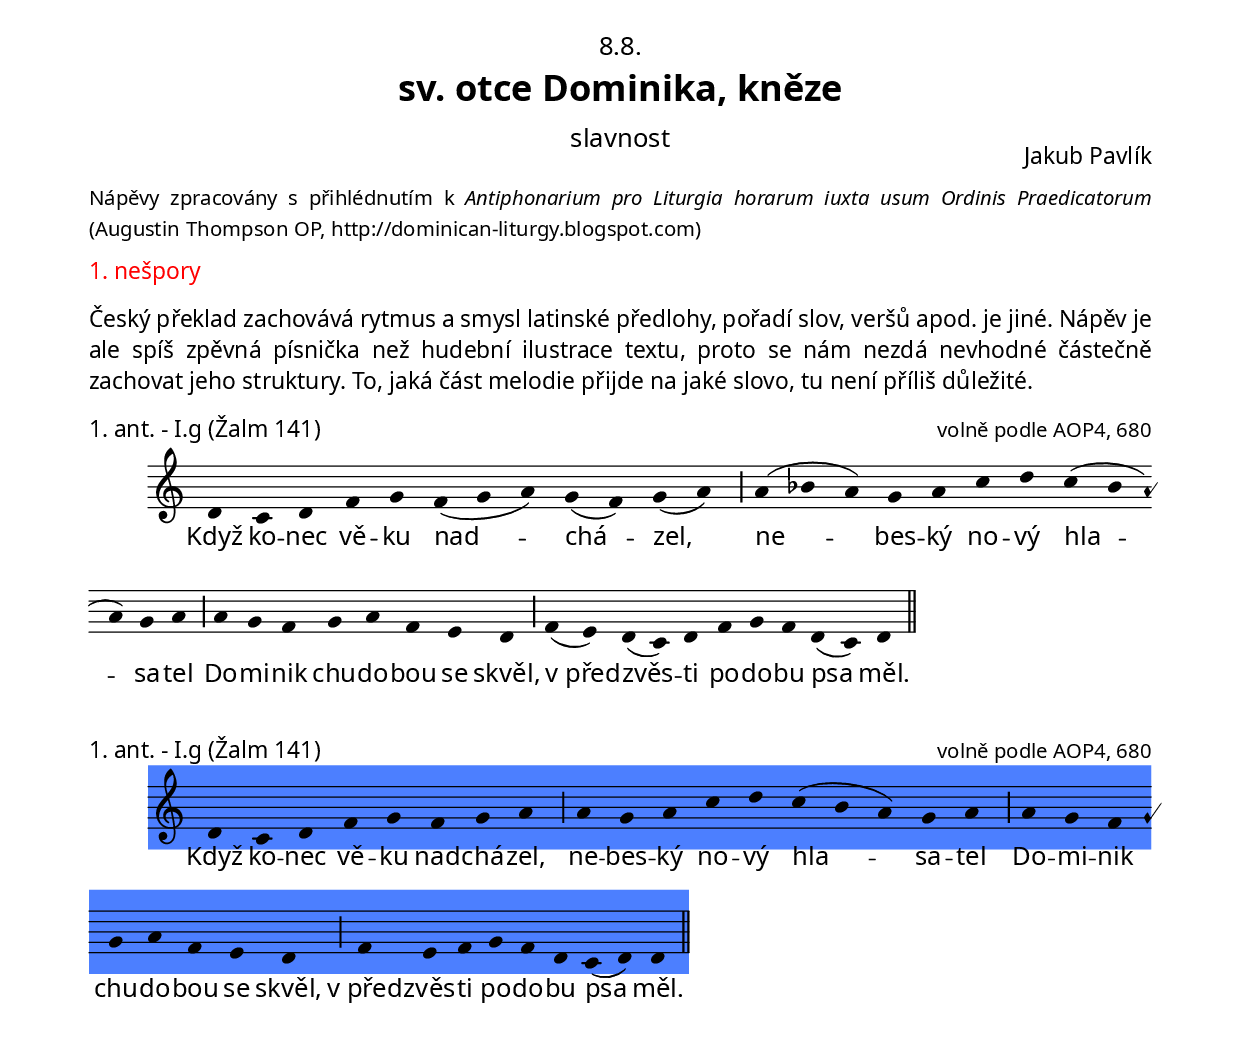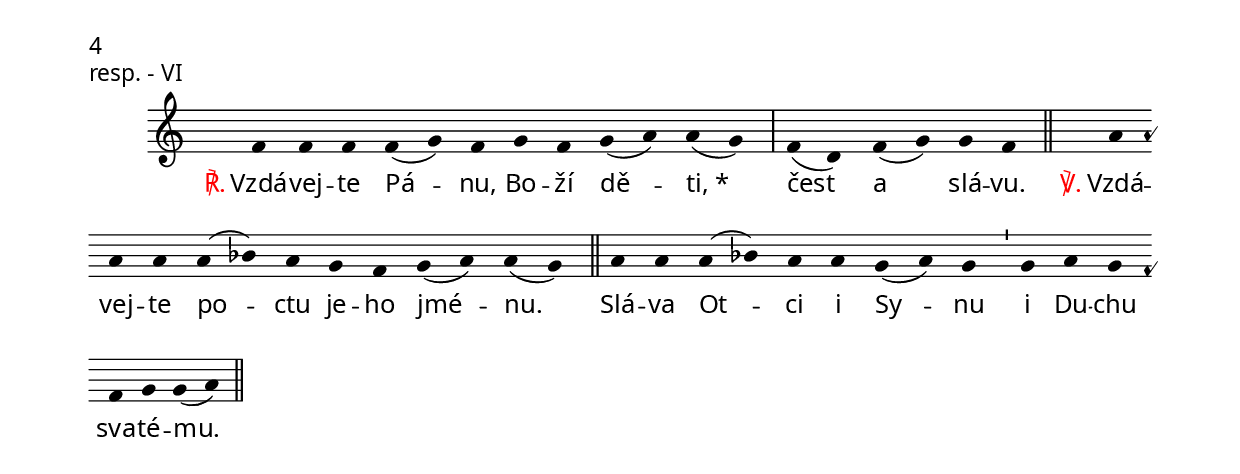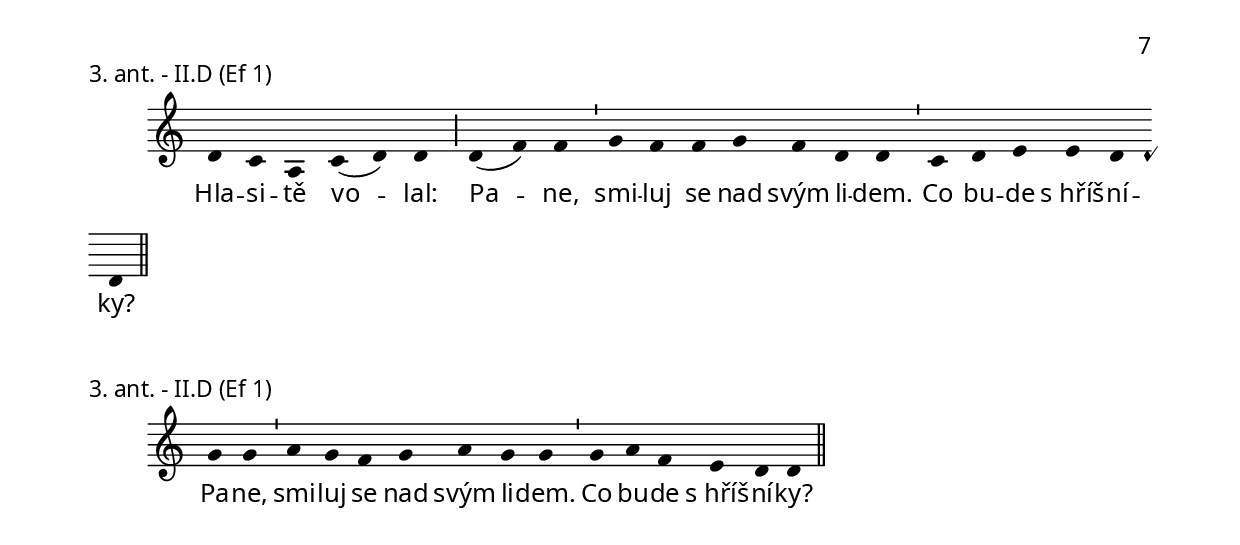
\version "2.16.0"

\include "../../spolecne.ly"
\include "../../dilyresponsorii.ly"

\header {
  title = \markup\titleSvatek
            "sv. otce Dominika, kněze"
            slavnost
            8.8.
  composer = "Jakub Pavlík"
}

\markup\small\justify{
  Nápěvy zpracovány s přihlédnutím
  k \italic{Antiphonarium pro Liturgia horarum iuxta usum Ordinis Praedicatorum}
  (Augustin Thompson OP,
  \with-url #"http://dominican-liturgy.blogspot.com" {http://dominican-liturgy.blogspot.com)}
}

\markup {\nadpisHodinka {"1. nešpory"}}

\markup\justify{
  Český překlad zachovává rytmus a smysl latinské předlohy,
  pořadí slov, veršů apod. je jiné.
  Nápěv je ale spíš zpěvná písnička než hudební ilustrace textu,
  proto se nám nezdá nevhodné částečně zachovat jeho struktury.
  To, jaká část melodie přijde na jaké slovo, tu není příliš důležité.
}

\score {
  \relative c' {
    \choralniRezim
    d4 c d f g f( g a) g( f) g( a) \barMaior
    a( bes a) g a c d c( b a) g a \barMaior
    a g f g a f e d \barMaior
    f( e) d( c) d f g f d( c) d \barFinalis
  }
  \addlyrics {
    Když ko -- nec vě -- ku nad -- chá -- zel,
    ne -- bes -- ký no -- vý hla -- sa -- tel
    Do -- mi -- nik chu -- do -- bou se skvěl,
    v_před -- zvěs -- ti po -- do -- bu psa měl.
  }
  \header {
    fons_externus = "volně podle AOP4, 680"
    quid = "1. ant."
    modus = "I"
    differentia = "g"
    psalmus = "Žalm 141"
    id = "1ne-a1"
    piece = \markup {\sestavTitulek}
  }
}

\score {
  \relative c' {
    \zvyraznovacModry
    \choralniRezim
    d4 c d f g f g a \barMaior
    a g a c d c( b a) g a \barMaior
    a g f g a f e d \barMaior
    f e f g f d c( d) d \barFinalis
  }
  \addlyrics {
    Když ko -- nec vě -- ku nad -- chá -- zel,
    ne -- bes -- ký no -- vý hla -- sa -- tel
    Do -- mi -- nik chu -- do -- bou se skvěl,
    v_před -- zvěs -- ti po -- do -- bu psa měl.
  }
  \header {
    fons_externus = "volně podle AOP4, 680"
    quid = "1. ant."
    modus = "I"
    differentia = "g"
    psalmus = "Žalm 141"
    id = "1ne-a1"
    piece = \markup {\sestavTitulek}
  }
}

\pageBreak

\score {
  \relative c' {
    \zvyraznovacModry
    \key f \major
    \choralniRezim
    f4 f a c c4.( d4) c bes( a) f g a \barMaior
    c( d f) e f( e d) c \barMin c d c a bes c \barMaior
    c d c( a bes) a \barMin g bes a g f f \barFinalis
  }
  \addlyrics {
    Pro Kris -- to -- vo jmé -- no žil, u -- mí -- ral,
    všu -- de Bo -- ží se -- me -- no roz -- sé -- val,
    chrá -- něn ští -- tem chu -- do -- by bo -- jo -- val.
  }
  \header {
    fons_externus = "volně podle AOP4, 682"
    quid = "2. ant."
    modus = "V"
    differentia = "a"
    psalmus = "Žalm 142"
    id = "1ne-a2"
    piece = \markup {\sestavTitulek}
  }
}

\pageBreak

\score {
  \relative c' {
    \zvyraznovacModry
    \choralniRezim
    c4 d f g f e d \barMin
    f g a f g a \barMaior
    c d c b a g a( g) \barMin
    f g f d c( d) d \barFinalis
  }
  \addlyrics {
    V_jas -- né ne -- be vchá -- zí již,
    tě -- les -- ných pout zba -- ven,
    na -- pl -- ně -- nou Pá -- nem číš
    o -- kou -- ší teď bla -- žen.
  }
  \header {
    fons_externus = "volně podle AOP4, 683"
    quid = "3. ant."
    modus = "I"
    differentia = "D"
    psalmus = "Flp 2"
    id = "1ne-a3"
    piece = \markup {\sestavTitulek}
  }
}

\pageBreak

\score {
  \relative c' {
    \choralniRezim

    % R
    \neviditelna f
    f4 f f f( g) f g f g( a) a( g) \barMax
    f( d) f( g) g f \barFinalis
    % V
    \neviditelna a
    a4 a a a( bes) a g f g( a) a( g) \barFinalis

    \respVIdoxologie \barFinalis
  }
  \addlyrics {
    \Response Vzdá -- vej -- te Pá -- nu, Bo -- ží dě -- ti,_*
    čest a slá -- vu.
    \Verse Vzdá -- vej -- te po -- ctu je -- ho jmé -- nu.
    \textRespDoxologie
  }
  \header {
    quid = "resp."
    modus = "VI"
    id = "1ne-r"
    piece = \markup {\sestavTitulekResp}
  }
}

\pageBreak

\score {
  \relative c' {
    \choralniRezim

  }
  \addlyrics {
    Bla -- že -- ný Do -- mi -- nik po -- zdvi -- hl ru -- ce k_ne -- bi a pra -- vil:
    Ot -- če sva -- tý, ty víš, že jsem o -- chot -- ně a vy -- tr -- va -- le pl -- nil tvou vů -- li
    a o -- chrá -- nil jsem a za -- cho -- val ty, kte -- ré jsi mi dal.
    Teď zas je do -- po -- rou -- čím to -- bě,
    za -- cho -- vej je a o -- chra -- ňuj.
  }
  \header {
    quid = "ant. k Magnificat"
    modus = ""
    differentia = ""
    psalmus = ""
    id = "1ne-amag"
    piece = \markup {\sestavTitulekBezZalmu}
  }
}

\markup {\nadpisHodinka {"invitatorium"}}

\score {
  \relative c' {
    \choralniRezim

  }
  \addlyrics {
    Pojď -- te se kla -- nět Pá -- nu a -- po -- što -- lů,
    kte -- rý u -- či -- nil z_Do -- mi -- ni -- ka
    hla -- sa -- te -- le e -- van -- ge -- li -- a.
  }
  \header {
    quid = "ant."
    modus = ""
    differentia = ""
    psalmus = ""
    id = "invit"
    piece = \markup {\sestavTitulekBezZalmu}
  }
}

\markup {\nadpisHodinka {"modlitba se čtením"}}

\score {
  \relative c' {
    \choralniRezim

  }
  \addlyrics {
    Ty, o kte -- rých Pán pře -- dem vě -- děl,
    ty ta -- ké před -- ur -- čil,
    a -- by by -- li ve sho -- dě s_ob -- ra -- zem je -- ho Sy -- na,
    a -- by tak on byl prv -- ní z_mno -- ha brat -- ří.
  }
  \header {
    quid = "1. ant."
    modus = ""
    differentia = ""
    psalmus = "Žalm 1"
    id = "mc-a1"
    piece = \markup {\sestavTitulek}
  }
}

\score {
  \relative c' {
    \choralniRezim

  }
  \addlyrics {
    Bůh za -- zá -- řil v_na -- šem srd -- ci,
    a -- by o -- sví -- til li -- di po -- zná -- ním je -- ho ve -- leb -- nos -- ti,
    kte -- rá je na Kris -- to -- vě tvá -- ři.
  }
  \header {
    quid = "2. ant."
    modus = ""
    differentia = ""
    psalmus = "Žalm 2"
    id = "mc-a2"
    piece = \markup {\sestavTitulek}
  }
}

\score {
  \relative c' {
    \choralniRezim

  }
  \addlyrics {
    Bůh, dár -- ce na -- dě -- je,
    ať vás na -- pl -- ní sa -- mou ra -- dos -- tí i po -- ko -- jem ve ví -- ře,
    a -- bys -- te pro -- spí -- va -- li v_na -- dě -- ji
    s_moc -- nou po -- mo -- cí Du -- cha Sva -- té -- ho.
  }
  \header {
    quid = "3. ant."
    modus = ""
    differentia = ""
    psalmus = "Žalm 24"
    id = "mc-a3"
    piece = \markup {\sestavTitulek}
  }
}

\score {
  \relative c' {
    \choralniRezim

    % R
    \neviditelna a

    % V
    \neviditelna a

    % R
    \neviditelna a

    % Slava
  }
  \addlyrics {
    \Response Hlá -- sej slo -- vo!
    Na -- lé -- hej, ať je to vhod či ne -- vhod,
    u -- svěd -- čuj, do -- mlou -- vej, na -- po -- mí -- nej,
    s_veš -- ke -- rou sho -- ví -- va -- vos -- tí a zna -- los -- tí na -- u -- ky._*

    Ty však buď ve všem roz -- váž -- ný,
    vy -- tr -- va -- lý ve zkouš -- kách,
    pra -- cuj ja -- ko hla -- sa -- tel e -- van -- ge -- li -- a.

    \Verse Jak mi -- lý je pří -- chod těch,
    kdo při -- ná -- še -- jí ra -- dost -- nou zvěst!_*

    Ty však buď ve všem roz -- váž -- ný,
    vy -- tr -- va -- lý ve zkouš -- kách,
    pra -- cuj ja -- ko hla -- sa -- tel e -- van -- ge -- li -- a.
  }
  \header {
    quid = "1. resp."
    modus = ""
    id = "mc-r1"
    piece = \markup {\sestavTitulekResp}
  }
}

\score {
  \relative c' {
    \choralniRezim

    % R
    \neviditelna a

    % V
    \neviditelna a


  }
  \addlyrics {
    \Response Po -- vstal no -- vý hla -- sa -- tel spá -- sy,
    byl jak o -- heň_*
    a je -- ho slo -- vo plá -- lo jak po -- cho -- deň.
    \Verse V_je -- ho ús -- tech by -- la na -- u -- ka prav -- dy,
    ne -- pra -- vost se ne -- na -- lez -- la na je -- ho rtech._*
    A je -- ho slo -- vo plá -- lo jak po -- cho -- deň.
  }
  \header {
    quid = "2. resp."
    modus = ""
    id = "mc-r2"
    piece = \markup {\sestavTitulekResp}
  }
}

\markup\italic{Nebo další možnosti, zde nezpracované.}

\pageBreak

\markup {\nadpisHodinka {"ranní chvály"}}

\markup\justify{
  Pro tuhle by byla předloha, AOP 694, ale nezdá se mi dobře napodobitelná
  na způsob antifon zde z prvních nešpor.
}

\score {
  \relative c' {
    \choralniRezim

  }
  \addlyrics {
    Ja -- ko žíz -- ní je -- len po pra -- me -- ni vo -- dy,
    tak žíz -- nil Kris -- tův slu -- žeb -- ník po mu -- čed -- nic -- tví.
  }
  \header {
    quid = "1. ant."
    modus = ""
    differentia = ""
    psalmus = "Žalm 63"
    id = "rch-a1"
    piece = \markup {\sestavTitulek}
  }
}

\score {
  \relative c' {
    \choralniRezim

  }
  \addlyrics {
    Bra -- tr Do -- mi -- nik se -- tr -- vá -- val v_mod -- lit -- bě
    ve dne v_no -- ci.
  }
  \header {
    quid = "2. ant."
    modus = ""
    differentia = ""
    psalmus = "Dan 3-III"
    id = "rch-a2"
    piece = \markup {\sestavTitulek}
  }
}

\score {
  \relative c' {
    \choralniRezim

  }
  \addlyrics {
    Když Do -- mi -- nik po -- sí -- lal brat -- ry ká -- zat,
    pro -- sil je a na -- po -- mí -- nal,
    a -- by hor -- li -- vě pra -- co -- va -- li na spá -- se du -- ší.
  }
  \header {
    quid = "3. ant."
    modus = ""
    differentia = ""
    psalmus = "Žalm 149"
    id = "rch-a3"
    piece = \markup {\sestavTitulek}
  }
}

\score {
  \relative c' {
    \choralniRezim

    % R
    \neviditelna a

    % V
    \neviditelna a

    % R
    \neviditelna a

    % Slava
  }
  \addlyrics {
    \Response Vy -- pra -- vuj -- te me -- zi po -- ha -- ny_*
    o Pá -- no -- vě slá -- vě.
    \Verse Me -- zi vše -- mi ná -- ro -- dy o je -- ho di -- vech._*
    \Response O Pá -- no -- vě slá -- vě.
    \textRespDoxologie
  }
  \header {
    quid = "resp."
    modus = ""
    id = "rch-r"
    piece = \markup {\sestavTitulekResp}
  }
}

\score {
  \relative c' {
    \choralniRezim

  }
  \addlyrics {
    Jak mi -- lý je pří -- chod to -- ho,
    kdo zvěs -- tu -- je po -- koj a o -- zna -- mu -- je spá -- su,
    kte -- rý pra -- ví Si -- o -- nu:
    Kra -- lu -- je Bůh tvůj.
  }
  \header {
    quid = "ant. k Benedictus"
    modus = ""
    differentia = ""
    psalmus = ""
    id = "rch-aben"
    piece = \markup {\sestavTitulekBezZalmu}
  }
}

\markup {\nadpisHodinka {"modlitba uprostřed dne"}}

\score {
  \relative c' {
    \choralniRezim

  }
  \addlyrics {
    Měj -- te lás -- ku, buď -- te po -- kor -- ní,
    va -- ším vlast -- nic -- tvím ať je do -- bro -- vol -- ná chu -- do -- ba.
  }
  \header {
    quid = "ant. dopoledne"
    modus = ""
    differentia = ""
    psalmus = ""
    id = "tercie"
    piece = \markup {\sestavTitulekBezZalmu}
  }
}

\score {
  \relative c' {
    \choralniRezim

  }
  \addlyrics {
    Byl to nej -- vět -- ší a nej -- lep -- ší tě -- ši -- tel
    po -- kou -- še -- ných brat -- ří
    i ji -- ných li -- dí.
  }
  \header {
    quid = "ant. v poledne"
    modus = ""
    differentia = ""
    psalmus = ""
    id = "sexta"
    piece = \markup {\sestavTitulekBezZalmu}
  }
}

\score {
  \relative c' {
    \choralniRezim

  }
  \addlyrics {
    O -- prav -- do -- vě mi -- lo -- val chu -- do -- bu
    a no -- sil vždy pros -- tý o -- děv.
  }
  \header {
    quid = "ant. odpoledne"
    modus = ""
    differentia = ""
    psalmus = ""
    id = "nona"
    piece = \markup {\sestavTitulekBezZalmu}
  }
}

\markup {\nadpisHodinka {"2. nešpory"}}

\score {
  \relative c' {
    \choralniRezim

  }
  \addlyrics {
    Všech -- ny li -- di ob -- jí -- mal
    ši -- ro -- kou ná -- ru -- čí lás -- ky
    a pro -- to -- že měl všech -- ny rád,
    mě -- li všich -- ni rá -- di je -- ho.
  }
  \header {
    quid = "1. ant."
    modus = ""
    differentia = ""
    psalmus = "Žalm 115"
    id = "2ne-a1"
    piece = \markup {\sestavTitulek}
  }
}

\score {
  \relative c' {
    \choralniRezim

  }
  \addlyrics {
    Po -- hnut sou -- ci -- tem a lás -- kou
    pro -- dal kni -- hy a všech -- no, co měl,
    a da -- ro -- val to na vý -- ži -- vu chu -- dých.
  }
  \header {
    quid = "2. ant."
    modus = ""
    differentia = ""
    psalmus = "Žalm 125"
    id = "2ne-a2"
    piece = \markup {\sestavTitulek}
  }
}

\pageBreak

\score {
  \relative c' {
    \choralniRezim
    d4 c a c( d) d \barMaior
    d( f) f \barMin
    g f f g f d d \barMin
    c d e e d d \barFinalis
  }
  \addlyrics {
    Hla -- si -- tě vo -- lal:
    Pa -- ne,
    smi -- luj se nad svým li -- dem.
    Co bu -- de s_hříš -- ní -- ky?
  }
  \header {
    quid = "3. ant."
    modus = "II"
    differentia = "D"
    psalmus = "Ef 1"
    id = "2ne-a3"
    piece = \markup {\sestavTitulek}
  }
}

\score {
  \relative c'' {
    \choralniRezim
    g4 g \barMin
    a g f g a g g \barMin
    g a f e d d \barFinalis
  }
  \addlyrics {
    %Hla -- si -- tě vo -- lal:
    Pa -- ne,
    smi -- luj se nad svým li -- dem.
    Co bu -- de s_hříš -- ní -- ky?
  }
  \header {
    quid = "3. ant."
    modus = "II"
    differentia = "D"
    psalmus = "Ef 1"
    id = "2ne-a3"
    piece = \markup {\sestavTitulek}
  }
}

\pageBreak

\score {
  \relative c' {
    \choralniRezim

    % R
    \neviditelna a

    % V
    \neviditelna a

    % R
    \neviditelna a

    % Slava
  }
  \addlyrics {
    \Response Bla -- ho -- sla -- ve -- ní, kdo sly -- ší Bo -- ží slov -- o_*
    a za -- cho -- vá -- va -- jí je.
    \Verse Při -- ná -- še -- jí u -- ži -- tek v_tr -- pě -- li -- vos -- ti._*
    \Response A za -- cho -- vá -- va -- jí je.
    \textRespDoxologie
  }
  \header {
    quid = "resp."
    modus = ""
    id = "2ne-r"
    piece = \markup {\sestavTitulekResp}
  }
}

\score {
  \relative c' {
    \choralniRezim

  }
  \addlyrics {
    Vel -- ký Ot -- če, sva -- tý Do -- mi -- ni -- ku,
    v_ho -- di -- ně smr -- ti nás přij -- mi k_so -- bě,
    a zde na ze -- mi na nás po -- hlí -- žej vždy s_lás -- kou.
  }
  \header {
    quid = "ant. k Magnificat"
    modus = ""
    differentia = ""
    psalmus = ""
    id = "2ne-amag"
    piece = \markup {\sestavTitulekBezZalmu}
  }
}